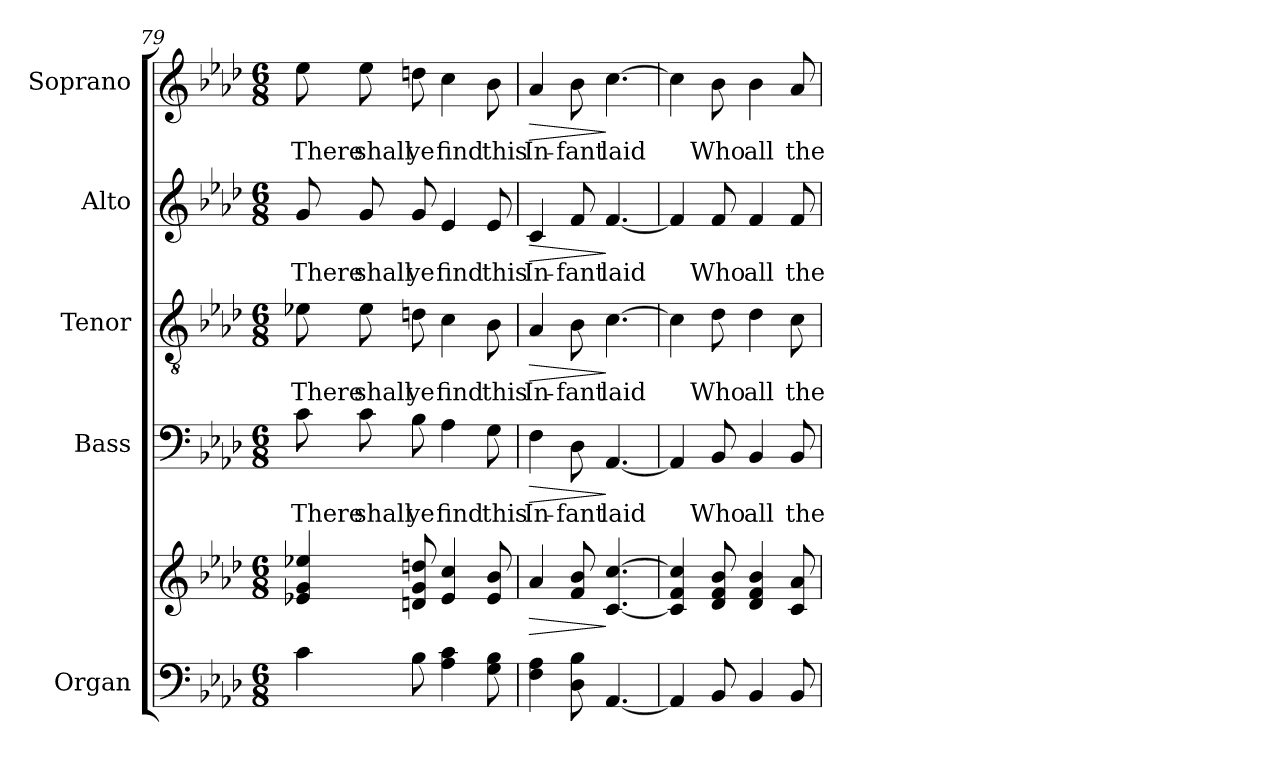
**kern	**kern	**dynam	**kern	**text	**dynam	**kern	**text	**dynam	**kern	**text	**dynam	**kern	**text	**dynam
*part5	*part5	*part5	*part4	*part4	*part4	*part3	*part3	*part3	*part2	*part2	*part2	*part1	*part1	*part1
*staff6	*staff5	*staff5/6	*staff4	*staff4	*staff4	*staff3	*staff3	*staff3	*staff2	*staff2	*staff2	*staff1	*staff1	*staff1
*I"Organ	*	*	*I"Bass	*	*	*I"Tenor	*	*	*I"Alto	*	*	*I"Soprano	*	*
*I'Org.	*	*	*I'B.	*	*	*I'T.	*	*	*I'A.	*	*	*I'S.	*	*
*clefF4	*clefG2	*	*clefF4	*	*	*clefGv2	*	*	*clefG2	*	*	*clefG2	*	*
*	*	*	*	*	*	*ITrd7c12	*	*	*	*	*	*	*	*
*k[b-e-a-d-]	*k[b-e-a-d-]	*	*k[b-e-a-d-]	*	*	*k[b-e-a-d-]	*	*	*k[b-e-a-d-]	*	*	*k[b-e-a-d-]	*	*
*A-:	*A-:	*	*A-:	*	*	*A-:	*	*	*A-:	*	*	*A-:	*	*
*M6/8	*M6/8	*	*M6/8	*	*	*M6/8	*	*	*M6/8	*	*	*M6/8	*	*
=79	=79	=79	=79	=79	=79	=79	=79	=79	=79	=79	=79	=79	=79	=79
!	!	!	!	!LO:LY:b:color=#000000	!	!	!	!	!	!	!	!	!	!
!	!	!	!	!	!	!	!LO:LY:b:color=#000000	!	!	!	!	!	!	!
!	!	!	!	!	!	!	!	!	!	!LO:LY:b:color=#000000	!	!	!	!
!	!	!	!	!	!	!	!	!	!	!	!	!	!LO:LY:b:color=#000000	!
4ci\	4e-Xi/ 4gi 4ee-Xi	.	8ci\	There	.	8E-Xi\	There	.	8gi/	There	.	8ee-i\	There	.
!	!	!	!	!LO:LY:b:color=#000000	!	!	!	!	!	!	!	!	!	!
!	!	!	!	!	!	!	!LO:LY:b:color=#000000	!	!	!	!	!	!	!
!	!	!	!	!	!	!	!	!	!	!LO:LY:b:color=#000000	!	!	!	!
!	!	!	!	!	!	!	!	!	!	!	!	!	!LO:LY:b:color=#000000	!
.	.	.	8ci\	shall	.	8E-i\	shall	.	8gi/	shall	.	8ee-i\	shall	.
!	!	!	!	!LO:LY:b:color=#000000	!	!	!	!	!	!	!	!	!	!
!	!	!	!	!	!	!	!LO:LY:b:color=#000000	!	!	!	!	!	!	!
!	!	!	!	!	!	!	!	!	!	!LO:LY:b:color=#000000	!	!	!	!
!	!	!	!	!	!	!	!	!	!	!	!	!	!LO:LY:b:color=#000000	!
8B-i\	8dni/ 8gi 8ddni	.	8B-i\	ye	.	8Dni\	ye	.	8gi/	ye	.	8ddni\	ye	.
!	!	!	!	!LO:LY:b:color=#000000	!	!	!	!	!	!	!	!	!	!
!	!	!	!	!	!	!	!LO:LY:b:color=#000000	!	!	!	!	!	!	!
!	!	!	!	!	!	!	!	!	!	!LO:LY:b:color=#000000	!	!	!	!
!	!	!	!	!	!	!	!	!	!	!	!	!	!LO:LY:b:color=#000000	!
4A-i\ 4ci	4e-i/ 4cci	.	4A-i\	find	.	4Ci\	find	.	4e-i/	find	.	4cci\	find	.
!	!	!	!	!LO:LY:b:color=#000000	!	!	!	!	!	!	!	!	!	!
!	!	!	!	!	!	!	!LO:LY:b:color=#000000	!	!	!	!	!	!	!
!	!	!	!	!	!	!	!	!	!	!LO:LY:b:color=#000000	!	!	!	!
!	!	!	!	!	!	!	!	!	!	!	!	!	!LO:LY:b:color=#000000	!
8Gi\ 8B-i	8e-i/ 8b-i	.	8Gi\	this	.	8BB-i\	this	.	8e-i/	this	.	8b-i\	this	.
=80	=80	=80	=80	=80	=80	=80	=80	=80	=80	=80	=80	=80	=80	=80
!	!	!LO:HP:b	!	!	!	!	!	!	!	!	!	!	!	!
!	!	!	!	!LO:LY:b:color=#000000	!LO:HP:b	!	!	!	!	!	!	!	!	!
!	!	!	!	!	!	!	!LO:LY:b:color=#000000	!LO:HP:b	!	!	!	!	!	!
!	!	!	!	!	!	!	!	!	!	!LO:LY:b:color=#000000	!LO:HP:b	!	!	!
!	!	!	!	!	!	!	!	!	!	!	!	!	!LO:LY:b:color=#000000	!LO:HP:b
4Fi\ 4A-i	4a-i/	>	4Fi\	In-	>	4AA-i/	In-	>	4ci/	In-	>	4a-i/	In-	>
!	!	!	!	!LO:LY:b:color=#000000	!	!	!	!	!	!	!	!	!	!
!	!	!	!	!	!	!	!LO:LY:b:color=#000000	!	!	!	!	!	!	!
!	!	!	!	!	!	!	!	!	!	!LO:LY:b:color=#000000	!	!	!	!
!	!	!	!	!	!	!	!	!	!	!	!	!	!LO:LY:b:color=#000000	!
8D-i\ 8B-i	8fi/ 8b-i	.	8D-i\	-fant	.	8BB-i\	-fant	.	8fi/	-fant	.	8b-i\	-fant	.
!	!	!	!	!LO:LY:b:color=#000000	!	!	!	!	!	!	!	!	!	!
!	!	!	!	!	!	!	!LO:LY:b:color=#000000	!	!	!	!	!	!	!
!	!	!	!	!	!	!	!	!	!	!LO:LY:b:color=#000000	!	!	!	!
!	!	!	!	!	!	!	!	!	!	!	!	!	!LO:LY:b:color=#000000	!
[<4.AA-i/	[<4.ci/ [>4.cci	]	[<4.AA-i/	laid	]	[>4.Ci\	laid	]	[<4.fi/	laid	]	[>4.cci\	laid	]
=81	=81	=81	=81	=81	=81	=81	=81	=81	=81	=81	=81	=81	=81	=81
4AA-i/]	4ci/] 4fi 4cci]	.	4AA-i/]	.	.	4Ci\]	.	.	4fi/]	.	.	4cci\]	.	.
!	!	!	!	!LO:LY:b:color=#000000	!	!	!	!	!	!	!	!	!	!
!	!	!	!	!	!	!	!LO:LY:b:color=#000000	!	!	!	!	!	!	!
!	!	!	!	!	!	!	!	!	!	!LO:LY:b:color=#000000	!	!	!	!
!	!	!	!	!	!	!	!	!	!	!	!	!	!LO:LY:b:color=#000000	!
8BB-i/	8d-i/ 8fi 8b-i	.	8BB-i/	Who	.	8D-i\	Who	.	8fi/	Who	.	8b-i\	Who	.
!	!	!	!	!LO:LY:b:color=#000000	!	!	!	!	!	!	!	!	!	!
!	!	!	!	!	!	!	!LO:LY:b:color=#000000	!	!	!	!	!	!	!
!	!	!	!	!	!	!	!	!	!	!LO:LY:b:color=#000000	!	!	!	!
!	!	!	!	!	!	!	!	!	!	!	!	!	!LO:LY:b:color=#000000	!
4BB-i/	4d-i/ 4fi 4b-i	.	4BB-i/	all	.	4D-i\	all	.	4fi/	all	.	4b-i\	all	.
!	!	!	!	!LO:LY:b:color=#000000	!	!	!	!	!	!	!	!	!	!
!	!	!	!	!	!	!	!LO:LY:b:color=#000000	!	!	!	!	!	!	!
!	!	!	!	!	!	!	!	!	!	!LO:LY:b:color=#000000	!	!	!	!
!	!	!	!	!	!	!	!	!	!	!	!	!	!LO:LY:b:color=#000000	!
8BB-i/	8ci/ 8a-i	.	8BB-i/	the	.	8Ci\	the	.	8fi/	the	.	8a-i/	the	.
=	=	=	=	=	=	=	=	=	=	=	=	=	=	=
*-	*-	*-	*-	*-	*-	*-	*-	*-	*-	*-	*-	*-	*-	*-
